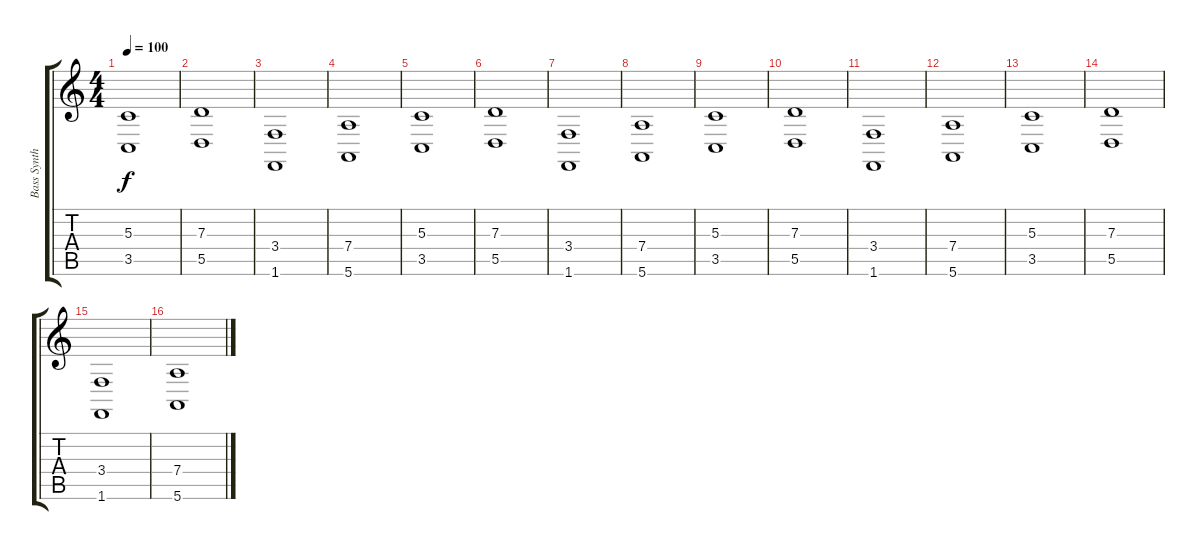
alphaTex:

\track ("Bass SynthStrings" "Bass Synth") {instrument synthstrings1}
\staff {score tabs}
\tuning (E4 B3 G3 D3 A2 E2) {hide}
\ts (4 4)
\tempo 100
\clef g2
\ks c
(5.3 3.5).1{dy f} |
(7.3 5.5).1 |
(3.4 1.6).1 |
(7.4 5.6).1 |
(5.3 3.5).1 |
(7.3 5.5).1 |
(3.4 1.6).1 |
(7.4 5.6).1 |
(5.3 3.5).1 |
(7.3 5.5).1 |
(3.4 1.6).1 |
(7.4 5.6).1 |
(5.3 3.5).1 |
(7.3 5.5).1 |
(3.4 1.6).1 |
(7.4 5.6).1
